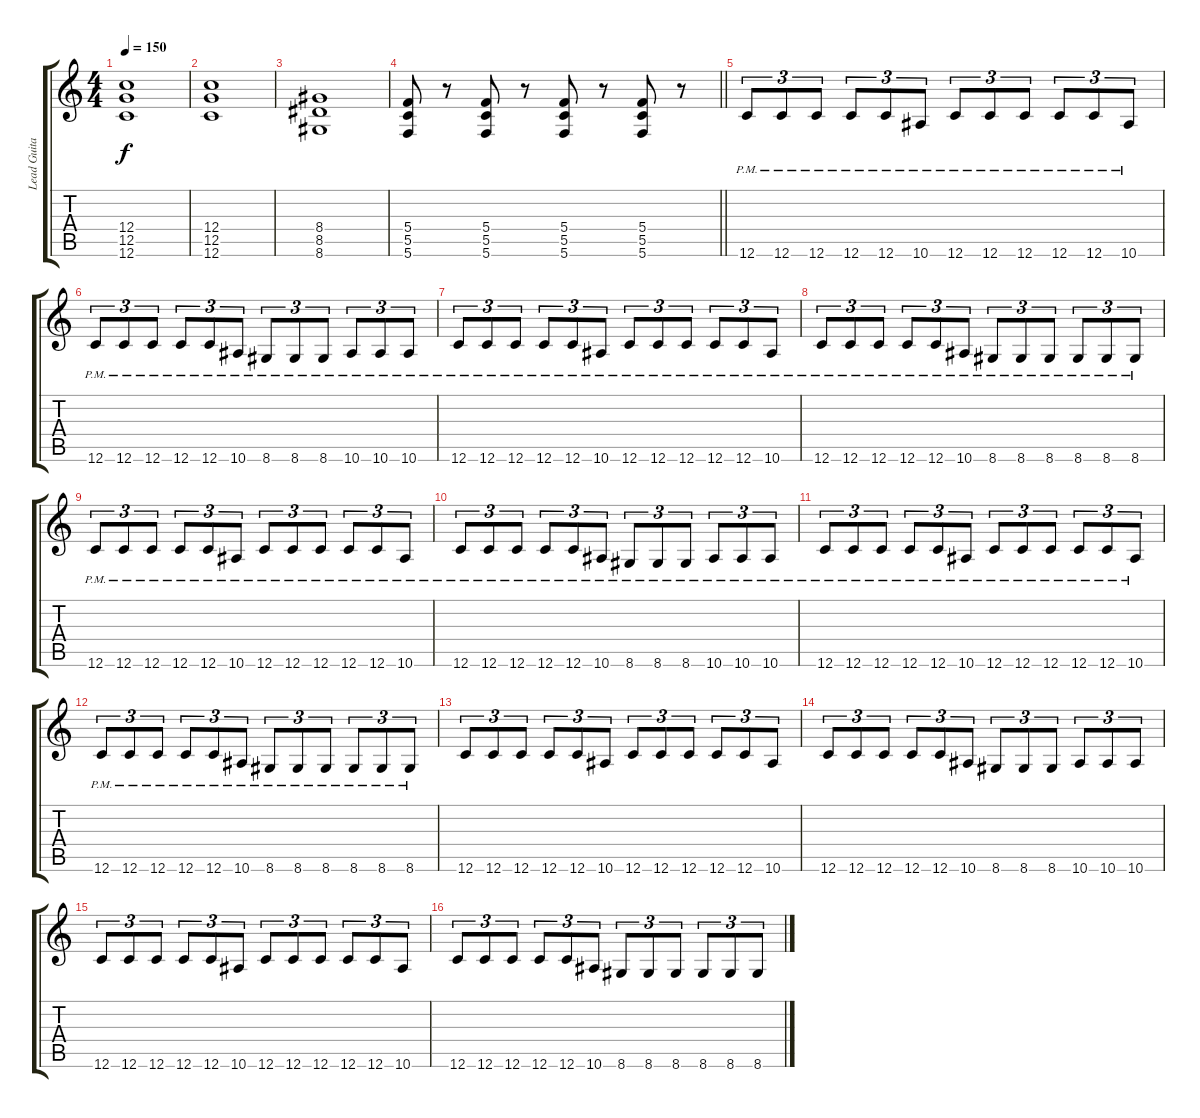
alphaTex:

\track ("Lead Guitar 1" "Lead Guita") {instrument distortionguitar}
\staff {score tabs}
\tuning (D4 A3 F3 C3 G2 C2) {hide}
\ts (4 4)
\tempo 150
\clef g2
\ks c
(12.4 12.5 12.6).1{dy f instrument distortionguitar} |
(12.4 12.5 12.6).1 |
(8.4 8.5 8.6).1 |
\barLineRight lightlight
(5.4 5.5 5.6).8 r.8 (5.4 5.5 5.6).8 r.8 (5.4 5.5 5.6).8 r.8 (5.4 5.5 5.6).8 r.8 |
12.6{pm}.8{tu (3 2)} 12.6{pm}.8{tu (3 2)} 12.6{pm}.8{tu (3 2)} 12.6{pm}.8{tu (3 2)} 12.6{pm}.8{tu (3 2)} 10.6{pm}.8{tu (3 2)} 12.6{pm}.8{tu (3 2)} 12.6{pm}.8{tu (3 2)} 12.6{pm}.8{tu (3 2)} 12.6{pm}.8{tu (3 2)} 12.6{pm}.8{tu (3 2)} 10.6{pm}.8{tu (3 2)} |
12.6{pm}.8{tu (3 2)} 12.6{pm}.8{tu (3 2)} 12.6{pm}.8{tu (3 2)} 12.6{pm}.8{tu (3 2)} 12.6{pm}.8{tu (3 2)} 10.6{pm}.8{tu (3 2)} 8.6{pm}.8{tu (3 2)} 8.6{pm}.8{tu (3 2)} 8.6{pm}.8{tu (3 2)} 10.6{pm}.8{tu (3 2)} 10.6{pm}.8{tu (3 2)} 10.6{pm}.8{tu (3 2)} |
12.6{pm}.8{tu (3 2)} 12.6{pm}.8{tu (3 2)} 12.6{pm}.8{tu (3 2)} 12.6{pm}.8{tu (3 2)} 12.6{pm}.8{tu (3 2)} 10.6{pm}.8{tu (3 2)} 12.6{pm}.8{tu (3 2)} 12.6{pm}.8{tu (3 2)} 12.6{pm}.8{tu (3 2)} 12.6{pm}.8{tu (3 2)} 12.6{pm}.8{tu (3 2)} 10.6{pm}.8{tu (3 2)} |
12.6{pm}.8{tu (3 2)} 12.6{pm}.8{tu (3 2)} 12.6{pm}.8{tu (3 2)} 12.6{pm}.8{tu (3 2)} 12.6{pm}.8{tu (3 2)} 10.6{pm}.8{tu (3 2)} 8.6{pm}.8{tu (3 2)} 8.6{pm}.8{tu (3 2)} 8.6{pm}.8{tu (3 2)} 8.6{pm}.8{tu (3 2)} 8.6{pm}.8{tu (3 2)} 8.6{pm}.8{tu (3 2)} |
12.6{pm}.8{tu (3 2)} 12.6{pm}.8{tu (3 2)} 12.6{pm}.8{tu (3 2)} 12.6{pm}.8{tu (3 2)} 12.6{pm}.8{tu (3 2)} 10.6{pm}.8{tu (3 2)} 12.6{pm}.8{tu (3 2)} 12.6{pm}.8{tu (3 2)} 12.6{pm}.8{tu (3 2)} 12.6{pm}.8{tu (3 2)} 12.6{pm}.8{tu (3 2)} 10.6{pm}.8{tu (3 2)} |
12.6{pm}.8{tu (3 2)} 12.6{pm}.8{tu (3 2)} 12.6{pm}.8{tu (3 2)} 12.6{pm}.8{tu (3 2)} 12.6{pm}.8{tu (3 2)} 10.6{pm}.8{tu (3 2)} 8.6{pm}.8{tu (3 2)} 8.6{pm}.8{tu (3 2)} 8.6{pm}.8{tu (3 2)} 10.6{pm}.8{tu (3 2)} 10.6{pm}.8{tu (3 2)} 10.6{pm}.8{tu (3 2)} |
12.6{pm}.8{tu (3 2)} 12.6{pm}.8{tu (3 2)} 12.6{pm}.8{tu (3 2)} 12.6{pm}.8{tu (3 2)} 12.6{pm}.8{tu (3 2)} 10.6{pm}.8{tu (3 2)} 12.6{pm}.8{tu (3 2)} 12.6{pm}.8{tu (3 2)} 12.6{pm}.8{tu (3 2)} 12.6{pm}.8{tu (3 2)} 12.6{pm}.8{tu (3 2)} 10.6{pm}.8{tu (3 2)} |
12.6{pm}.8{tu (3 2)} 12.6{pm}.8{tu (3 2)} 12.6{pm}.8{tu (3 2)} 12.6{pm}.8{tu (3 2)} 12.6{pm}.8{tu (3 2)} 10.6{pm}.8{tu (3 2)} 8.6{pm}.8{tu (3 2)} 8.6{pm}.8{tu (3 2)} 8.6{pm}.8{tu (3 2)} 8.6{pm}.8{tu (3 2)} 8.6{pm}.8{tu (3 2)} 8.6{pm}.8{tu (3 2)} |
12.6.8{tu (3 2)} 12.6.8{tu (3 2)} 12.6.8{tu (3 2)} 12.6.8{tu (3 2)} 12.6.8{tu (3 2)} 10.6.8{tu (3 2)} 12.6.8{tu (3 2)} 12.6.8{tu (3 2)} 12.6.8{tu (3 2)} 12.6.8{tu (3 2)} 12.6.8{tu (3 2)} 10.6.8{tu (3 2)} |
12.6.8{tu (3 2)} 12.6.8{tu (3 2)} 12.6.8{tu (3 2)} 12.6.8{tu (3 2)} 12.6.8{tu (3 2)} 10.6.8{tu (3 2)} 8.6.8{tu (3 2)} 8.6.8{tu (3 2)} 8.6.8{tu (3 2)} 10.6.8{tu (3 2)} 10.6.8{tu (3 2)} 10.6.8{tu (3 2)} |
12.6.8{tu (3 2)} 12.6.8{tu (3 2)} 12.6.8{tu (3 2)} 12.6.8{tu (3 2)} 12.6.8{tu (3 2)} 10.6.8{tu (3 2)} 12.6.8{tu (3 2)} 12.6.8{tu (3 2)} 12.6.8{tu (3 2)} 12.6.8{tu (3 2)} 12.6.8{tu (3 2)} 10.6.8{tu (3 2)} |
12.6.8{tu (3 2)} 12.6.8{tu (3 2)} 12.6.8{tu (3 2)} 12.6.8{tu (3 2)} 12.6.8{tu (3 2)} 10.6.8{tu (3 2)} 8.6.8{tu (3 2)} 8.6.8{tu (3 2)} 8.6.8{tu (3 2)} 8.6.8{tu (3 2)} 8.6.8{tu (3 2)} 8.6.8{tu (3 2)}
